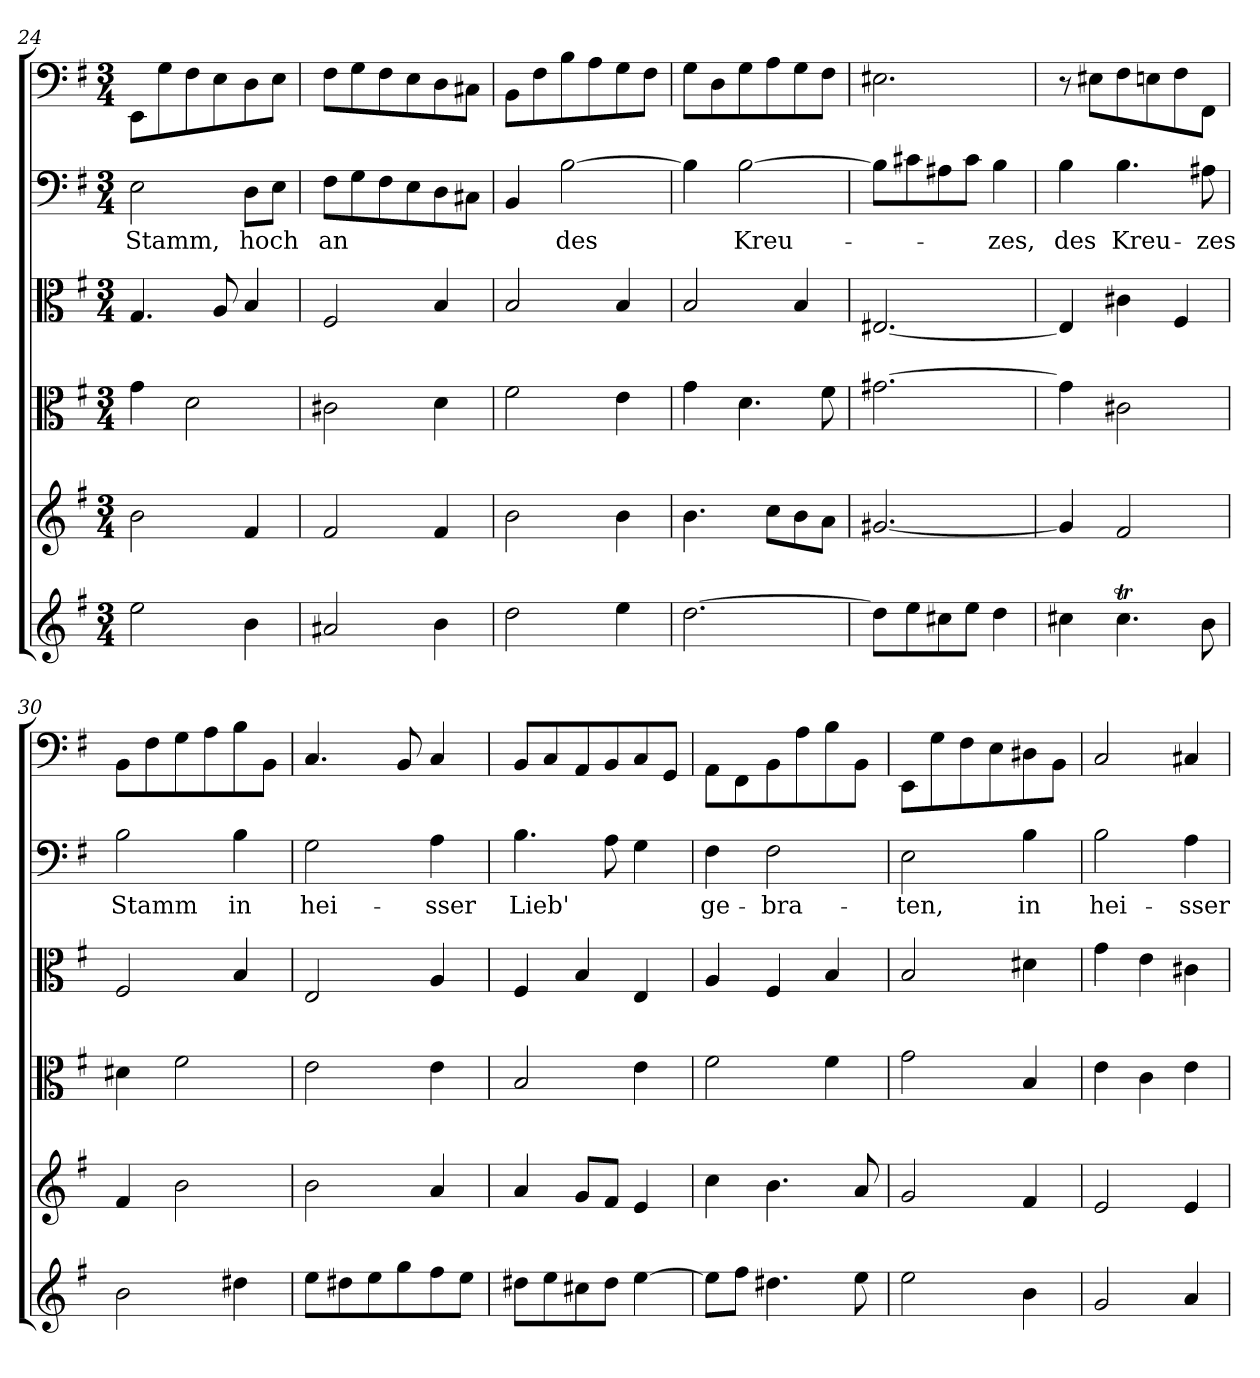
**kern	**kern	**kern	**kern	**kern	**text	**kern
*part6	*part5	*part4	*part3	*part2	*part2	*part1
*staff6	*staff5	*staff4	*staff3	*staff2	*staff2	*staff1
*clefG2	*clefG2	*clefC3	*clefC3	*clefF4	*	*clefF4
*k[f#]	*k[f#]	*k[f#]	*k[f#]	*k[f#]	*	*k[f#]
*e:	*e:	*e:	*e:	*e:	*	*e:
*M3/4	*M3/4	*M3/4	*M3/4	*M3/4	*	*M3/4
=24	=24	=24	=24	=24	=24	=24
2ee\	2b\	4g\	4.G/	2E\	Stamm,	8EE\L
.	.	.	.	.	.	8G\
.	.	2d\	.	.	.	8F#\
.	.	.	8A/	.	.	8E\
4b\	4f#/	.	4B/	8D\L	hoch	8D\
.	.	.	.	8E\J	.	8E\J
=25	=25	=25	=25	=25	=25	=25
2a#X/	2f#/	2c#X\	2F#/	8F#\L	an	8F#\L
.	.	.	.	8G\	.	8G\
.	.	.	.	8F#\	.	8F#\
.	.	.	.	8E\	.	8E\
4b\	4f#/	4d\	4B/	8D\	.	8D\
.	.	.	.	8C#X\J	.	8C#X\J
=26	=26	=26	=26	=26	=26	=26
2dd\	2b\	2f#\	2B/	4BB/	.	8BB\L
.	.	.	.	.	.	8F#\
.	.	.	.	[2B\	des	8B\
.	.	.	.	.	.	8A\
4ee\	4b\	4e\	4B/	.	.	8G\
.	.	.	.	.	.	8F#\J
=27	=27	=27	=27	=27	=27	=27
[2.dd\	4.b\	4g\	2B/	4B\]	.	8G\L
.	.	.	.	.	.	8D\
.	.	4.d\	.	[2B\	Kreu-	8G\
.	8cc\L	.	.	.	.	8A\
.	8b\	.	4B/	.	.	8G\
.	8a\J	8f#\	.	.	.	8F#\J
=28	=28	=28	=28	=28	=28	=28
8dd\L]	[2.g#X/	[2.g#X\	[2.E#X/	8B\L]	.	2.E#X\
8ee\	.	.	.	8c#X\	.	.
8cc#X\	.	.	.	8A#X\	.	.
8ee\J	.	.	.	8c#\J	.	.
4dd\	.	.	.	4B\	-zes,	.
=29	=29	=29	=29	=29	=29	=29
4cc#X\	4g#/]	4g#\]	4E#/]	4B\	des	8r
.	.	.	.	.	.	8E#X\L
4.cc#t\	2f#/	2c#X\	4c#X\	4.B\	Kreu-	8F#\
.	.	.	.	.	.	8En\
.	.	.	4F#/	.	.	8F#\
8b\	.	.	.	8A#X\	-zes	8FF#\J
=30	=30	=30	=30	=30	=30	=30
2b\	4f#/	4d#X\	2F#/	2B\	Stamm	8BB\L
.	.	.	.	.	.	8F#\
.	2b\	2f#\	.	.	.	8G\
.	.	.	.	.	.	8A\
4dd#X\	.	.	4B/	4B\	in	8B\
.	.	.	.	.	.	8BB\J
=31	=31	=31	=31	=31	=31	=31
8ee\L	2b\	2e\	2E/	2G\	hei-	4.C/
8dd#X\	.	.	.	.	.	.
8ee\	.	.	.	.	.	.
8gg\	.	.	.	.	.	8BB/
8ff#\	4a/	4e\	4A/	4A\	-sser	4C/
8ee\J	.	.	.	.	.	.
=32	=32	=32	=32	=32	=32	=32
8dd#X\L	4a/	2B/	4F#/	4.B\	Lieb'	8BB/L
8ee\	.	.	.	.	.	8C/
8cc#X\	8g/L	.	4B/	.	.	8AA/
8dd#\J	8f#/J	.	.	8A\	.	8BB/
[4ee\	4e/	4e\	4E/	4G\	.	8C/
.	.	.	.	.	.	8GG/J
=33	=33	=33	=33	=33	=33	=33
8ee\L]	4cc\	2f#\	4A/	4F#\	ge-	8AA\L
8ff#\J	.	.	.	.	.	8FF#\
4.dd#X\	4.b\	.	4F#/	2F#\	-bra-	8BB\
.	.	.	.	.	.	8A\
.	.	4f#\	4B/	.	.	8B\
8ee\	8a/	.	.	.	.	8BB\J
=34	=34	=34	=34	=34	=34	=34
2ee\	2g/	2g\	2B/	2E\	-ten,	8EE\L
.	.	.	.	.	.	8G\
.	.	.	.	.	.	8F#\
.	.	.	.	.	.	8E\
4b\	4f#/	4B/	4d#X\	4B\	in	8D#X\
.	.	.	.	.	.	8BB\J
=35	=35	=35	=35	=35	=35	=35
2g/	2e/	4e\	4g\	2B\	hei-	2C/
.	.	4c\	4e\	.	.	.
4a/	4e/	4e\	4c#X\	4A\	-sser	4C#X/
=	=	=	=	=	=	=
*-	*-	*-	*-	*-	*-	*-
